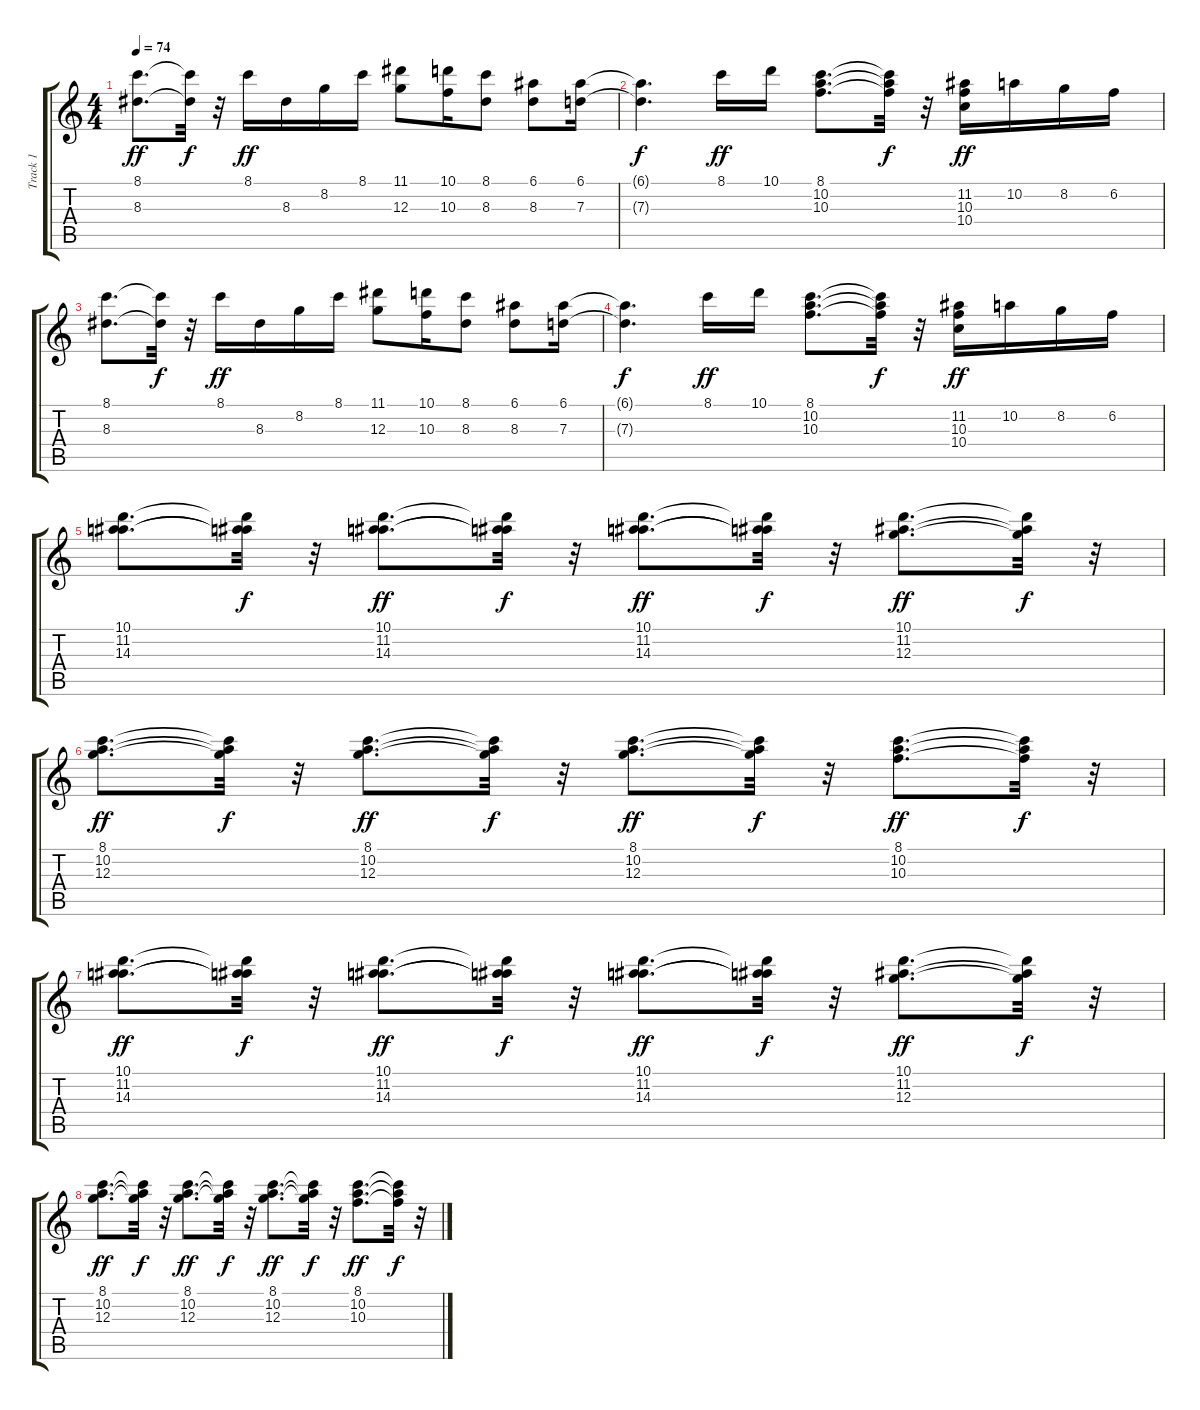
\track ("Track 1" "Track 1") {instrument acousticguitarnylon}
\staff {score tabs}
\tuning (E4 B3 G3 D3 A2 E2) {hide}
\ts (4 4)
\tempo 74
\clef g2
\ks c
(8.1 8.3).8{d dy ff} (8.1{t} 8.3{t}).32{dy f} r.32 8.1.16{dy ff} 8.3.16 8.2.16 8.1.16 (11.1 12.3).8 (10.1 10.3).16 (8.1 8.3).8 (6.1 8.3).8 (6.1 7.3).16 |
(6.1{t} 7.3{t}).4{d dy f} 8.1.16{dy ff} 10.1.16 (8.1 10.2 10.3).8{d} (8.1{t} 10.2{t} 10.3{t}).32{dy f} r.32 (11.2 10.3 10.4).16{dy ff} 10.2.16 8.2.16 6.2.16 |
(8.1 8.3).8{d} (8.1{t} 8.3{t}).32{dy f} r.32 8.1.16{dy ff} 8.3.16 8.2.16 8.1.16 (11.1 12.3).8 (10.1 10.3).16 (8.1 8.3).8 (6.1 8.3).8 (6.1 7.3).16 |
(6.1{t} 7.3{t}).4{d dy f} 8.1.16{dy ff} 10.1.16 (8.1 10.2 10.3).8{d} (8.1{t} 10.2{t} 10.3{t}).32{dy f} r.32 (11.2 10.3 10.4).16{dy ff} 10.2.16 8.2.16 6.2.16 |
(10.1 11.2 14.3).8{d} (10.1{t} 11.2{t} 14.3{t}).32{dy f} r.32 (10.1 11.2 14.3).8{d dy ff} (10.1{t} 11.2{t} 14.3{t}).32{dy f} r.32 (10.1 11.2 14.3).8{d dy ff} (10.1{t} 11.2{t} 14.3{t}).32{dy f} r.32 (10.1 11.2 12.3).8{d dy ff} (10.1{t} 11.2{t} 12.3{t}).32{dy f} r.32 |
(8.1 10.2 12.3).8{d dy ff} (8.1{t} 10.2{t} 12.3{t}).32{dy f} r.32 (8.1 10.2 12.3).8{d dy ff} (8.1{t} 10.2{t} 12.3{t}).32{dy f} r.32 (8.1 10.2 12.3).8{d dy ff} (8.1{t} 10.2{t} 12.3{t}).32{dy f} r.32 (8.1 10.2 10.3).8{d dy ff} (8.1{t} 10.2{t} 10.3{t}).32{dy f} r.32 |
(10.1 11.2 14.3).8{d dy ff} (10.1{t} 11.2{t} 14.3{t}).32{dy f} r.32 (10.1 11.2 14.3).8{d dy ff} (10.1{t} 11.2{t} 14.3{t}).32{dy f} r.32 (10.1 11.2 14.3).8{d dy ff} (10.1{t} 11.2{t} 14.3{t}).32{dy f} r.32 (10.1 11.2 12.3).8{d dy ff} (10.1{t} 11.2{t} 12.3{t}).32{dy f} r.32 |
(8.1 10.2 12.3).8{d dy ff} (8.1{t} 10.2{t} 12.3{t}).32{dy f} r.32 (8.1 10.2 12.3).8{d dy ff} (8.1{t} 10.2{t} 12.3{t}).32{dy f} r.32 (8.1 10.2 12.3).8{d dy ff} (8.1{t} 10.2{t} 12.3{t}).32{dy f} r.32 (8.1 10.2 10.3).8{d dy ff} (8.1{t} 10.2{t} 10.3{t}).32{dy f} r.32
